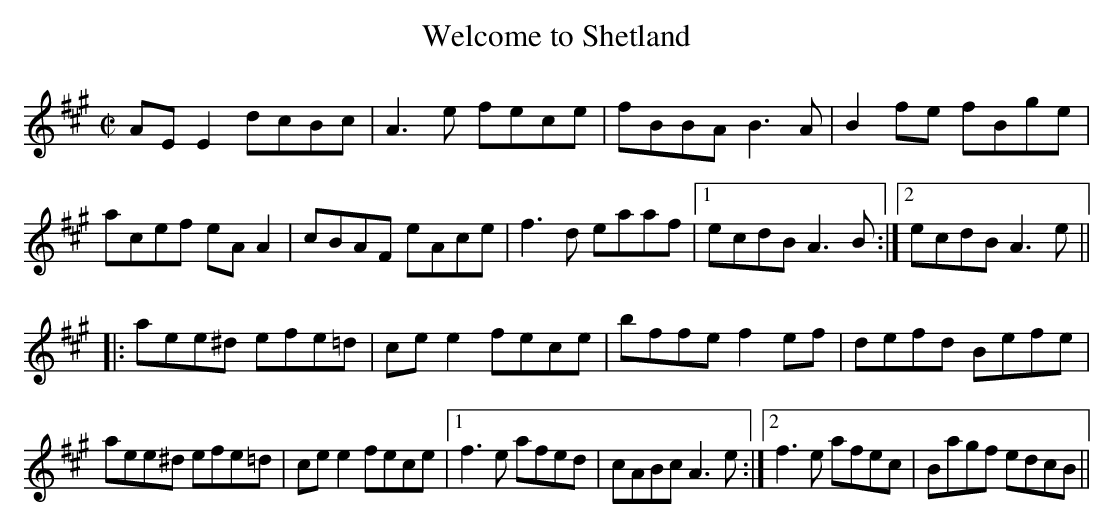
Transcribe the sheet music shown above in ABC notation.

X:1
T:Welcome to Shetland
M:C|
K:A
AE E2 dcBc|A3e fece|fBBA B3A|B2fe fBge|
acef eA A2|cBAF eAce|f3d eaaf|1 ecdB A3B:|2 ecdB A3e||
|:aee^d efe=d|ce e2 fece|bffe f2ef|defd Befe|
aee^d efe=d|ce e2 fece|1 f3e afed|cABc A3e:|2 f3e afec|Bagf edcB||
